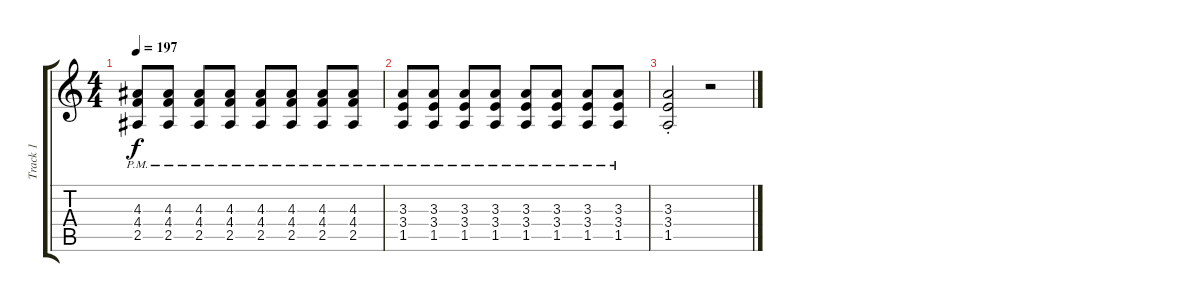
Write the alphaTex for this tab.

\track ("Track 1" "Track 1") {instrument overdrivenguitar}
\staff {score tabs}
\tuning (Eb4 Bb3 Gb3 Db3 Ab2 Eb2) {hide}
\ts (4 4)
\tempo 197
\clef g2
\ks c
(4.3{pm} 4.4 2.5).8{dy f} (4.3{pm} 4.4 2.5).8 (4.3{pm} 4.4 2.5).8 (4.3{pm} 4.4 2.5).8 (4.3{pm} 4.4 2.5).8 (4.3{pm} 4.4 2.5).8 (4.3{pm} 4.4 2.5).8 (4.3{pm} 4.4 2.5).8 |
(3.3{pm} 3.4 1.5).8 (3.3{pm} 3.4 1.5).8 (3.3{pm} 3.4 1.5).8 (3.3{pm} 3.4 1.5).8 (3.3{pm} 3.4 1.5).8 (3.3{pm} 3.4 1.5).8 (3.3{pm} 3.4 1.5).8 (3.3{pm} 3.4 1.5).8 |
(3.3{st} 3.4{st} 1.5{st}).2 r.2
